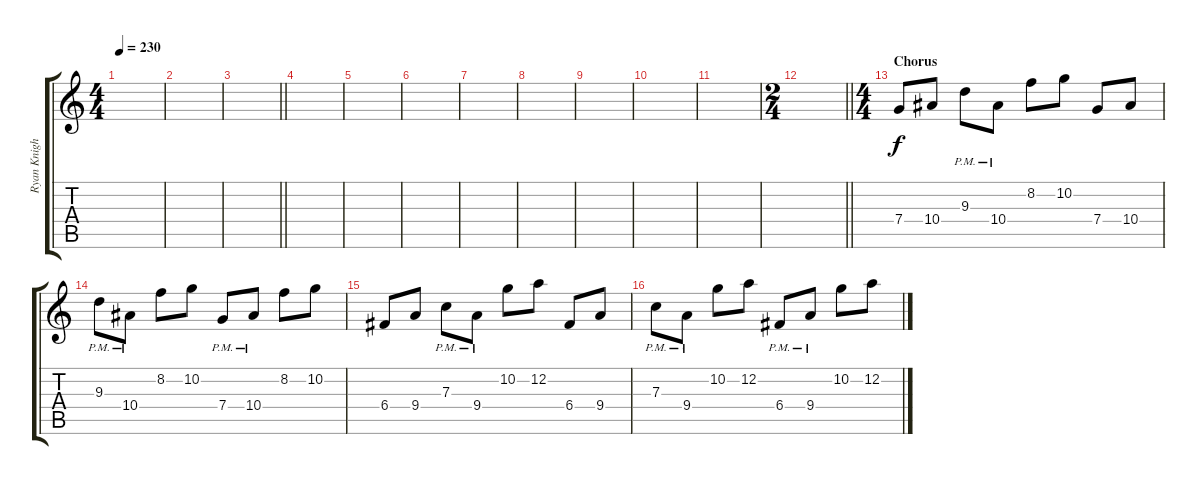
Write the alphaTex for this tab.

\track ("Ryan Knight Lead" "Ryan Knigh") {instrument distortionguitar}
\staff {score tabs}
\tuning (D4 A3 F3 C3 G2 D2) {hide}
\ts (4 4)
\tempo 230
\clef g2
\ks c
|
|
\barLineRight lightlight
|
|
|
|
|
|
|
|
|
\ts (2 4)
\barLineRight lightlight
|
\ts (4 4)
\section ("" "Chorus")
7.4.8 10.4.8 9.3{pm}.8 10.4{pm}.8 8.2.8 10.2.8 7.4.8 10.4.8 |
9.3{pm}.8 10.4{pm}.8 8.2.8 10.2.8 7.4{pm}.8 10.4{pm}.8 8.2.8 10.2.8 |
6.4.8 9.4.8 7.3{pm}.8 9.4{pm}.8 10.2.8 12.2.8 6.4.8 9.4.8 |
7.3{pm}.8 9.4{pm}.8 10.2.8 12.2.8 6.4{pm}.8 9.4{pm}.8 10.2.8 12.2.8
